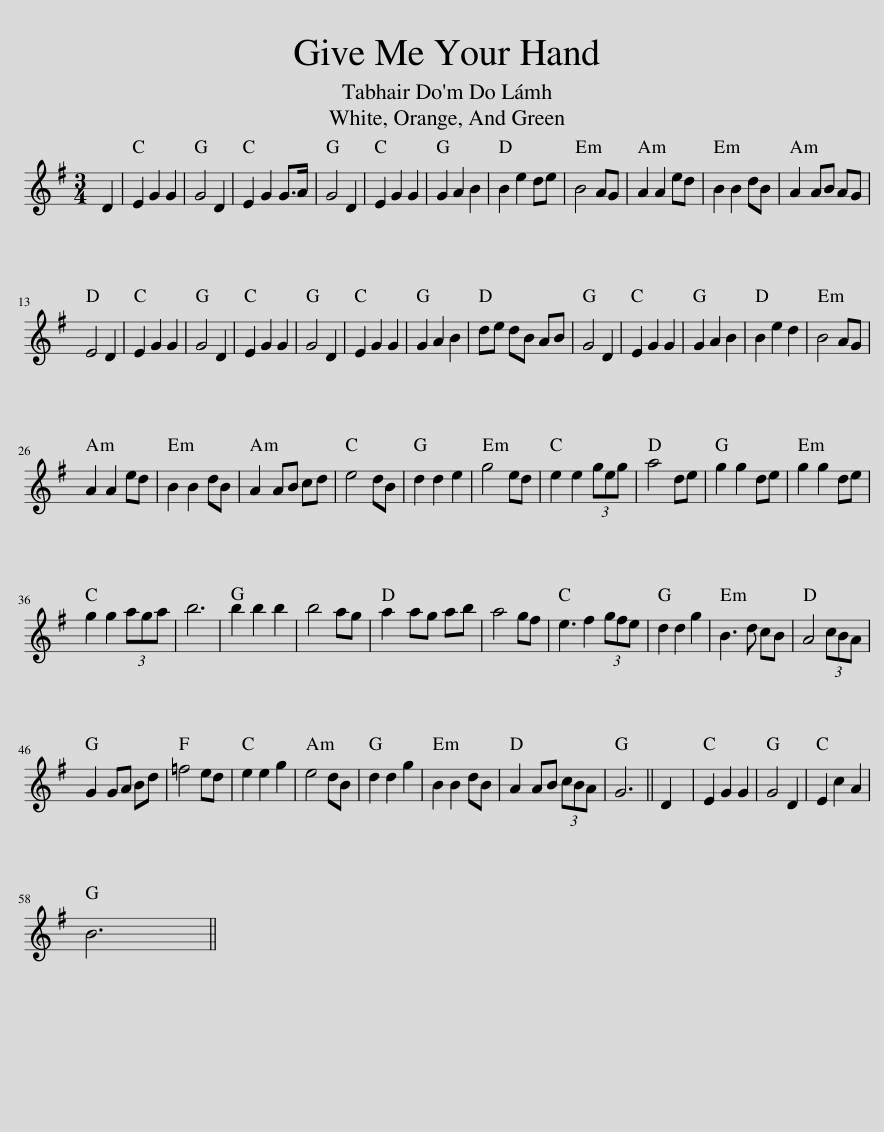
X:1
L:1/8
M:3/4
I:linebreak $
K:G
V:1 treble
V:1
 D2 | E2 G2 G2 | G4 D2 | E2 G2 G>A | G4 D2 | %5
 E2 G2 G2 | G2 A2 B2 | B2 e2 de | B4 AG | A2 A2 ed | %10
 B2 B2 dB | A2 AB AG |$ E4 D2 | E2 G2 G2 | G4 D2 | %15
 E2 G2 G2 | G4 D2 | E2 G2 G2 | G2 A2 B2 | de dB AB | %20
 G4 D2 | E2 G2 G2 | G2 A2 B2 | B2 e2 d2 | B4 AG |$ %25
 A2 A2 ed | B2 B2 dB | A2 AB cd | e4 dB | d2 d2 e2 | %30
 g4 ed | e2 e2 (3geg | a4 de | g2 g2 de | g2 g2 de |$ %35
 g2 g2 (3aga | b6 | b2 b2 b2 | b4 ag | a2 ag ab | %40
 a4 gf | e3 f2 (3gfe | d2 d2 g2 | B3 d cB | A4 (3cBA |$ %45
 G2 GA Bd | =f4 ed | e2 e2 g2 | e4 dB | d2 d2 g2 | %50
 B2 B2 dB | A2 AB (3cBA | G6 || D2 | E2 G2 G2 | %55
 G4 D2 | E2 c2 A2 |$ B6 || %58
